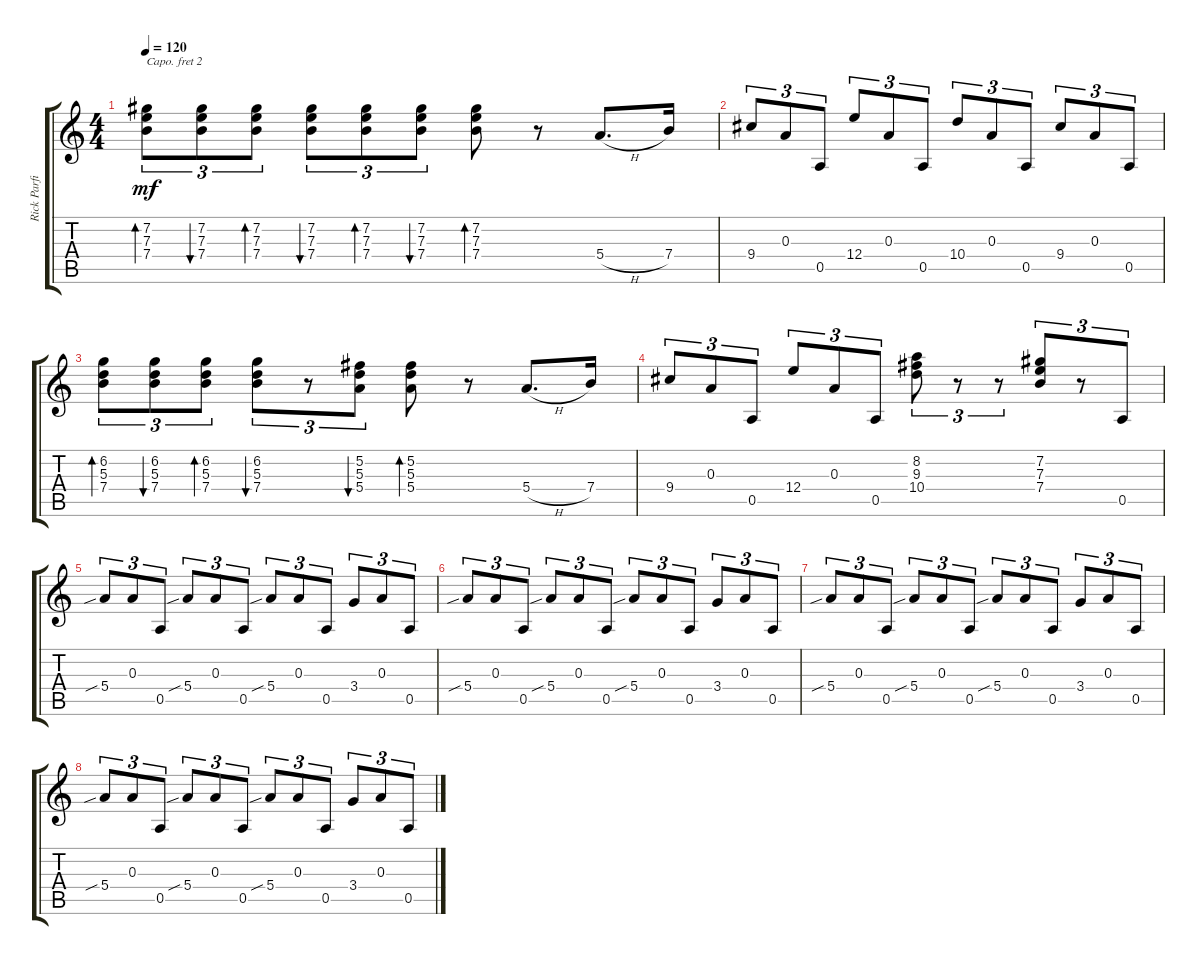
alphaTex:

\track ("Rick Parfitt" "Rick Parfi") {instrument acousticguitarsteel}
\staff {score tabs}
\capo 2
\tuning (D4 B3 G3 D3 G2 G2) {hide}
\ts (4 4)
\tempo 120
\clef g2
\ks c
(7.2 7.3 7.4).8{tu (3 2) bd 60 dy mf} (7.2 7.3 7.4).8{tu (3 2) bu 60} (7.2 7.3 7.4).8{tu (3 2) bd 60} (7.2 7.3 7.4).8{tu (3 2) bu 60} (7.2 7.3 7.4).8{tu (3 2) bd 60} (7.2 7.3 7.4).8{tu (3 2) bu 60} (7.2 7.3 7.4).8{bd 60} r.8 5.4{h}.8{d} 7.4.16 |
9.4.8{tu (3 2)} 0.3.8{tu (3 2)} 0.5.8{tu (3 2)} 12.4.8{tu (3 2)} 0.3.8{tu (3 2)} 0.5.8{tu (3 2)} 10.4.8{tu (3 2)} 0.3.8{tu (3 2)} 0.5.8{tu (3 2)} 9.4.8{tu (3 2)} 0.3.8{tu (3 2)} 0.5.8{tu (3 2)} |
(6.2 5.3 7.4).8{tu (3 2) bd 60} (6.2 5.3 7.4).8{tu (3 2) bu 60} (6.2 5.3 7.4).8{tu (3 2) bd 60} (6.2 5.3 7.4).8{tu (3 2) bu 60} r.8{tu (3 2)} (5.2 5.3 5.4).8{tu (3 2) bu 60} (5.2 5.3 5.4).8{bd 30} r.8 5.4{h}.8{d} 7.4.16 |
9.4.8{tu (3 2)} 0.3.8{tu (3 2)} 0.5.8{tu (3 2)} 12.4.8{tu (3 2)} 0.3.8{tu (3 2)} 0.5.8{tu (3 2)} (8.2 9.3 10.4).8{tu (3 2)} r.8{tu (3 2)} r.8{tu (3 2)} (7.2 7.3 7.4).8{tu (3 2)} r.8{tu (3 2)} 0.5.8{tu (3 2)} |
5.4{sib}.8{tu (3 2)} 0.3.8{tu (3 2)} 0.5.8{tu (3 2)} 5.4{sib}.8{tu (3 2)} 0.3.8{tu (3 2)} 0.5.8{tu (3 2)} 5.4{sib}.8{tu (3 2)} 0.3.8{tu (3 2)} 0.5.8{tu (3 2)} 3.4.8{tu (3 2)} 0.3.8{tu (3 2)} 0.5.8{tu (3 2)} |
5.4{sib}.8{tu (3 2)} 0.3.8{tu (3 2)} 0.5.8{tu (3 2)} 5.4{sib}.8{tu (3 2)} 0.3.8{tu (3 2)} 0.5.8{tu (3 2)} 5.4{sib}.8{tu (3 2)} 0.3.8{tu (3 2)} 0.5.8{tu (3 2)} 3.4.8{tu (3 2)} 0.3.8{tu (3 2)} 0.5.8{tu (3 2)} |
5.4{sib}.8{tu (3 2)} 0.3.8{tu (3 2)} 0.5.8{tu (3 2)} 5.4{sib}.8{tu (3 2)} 0.3.8{tu (3 2)} 0.5.8{tu (3 2)} 5.4{sib}.8{tu (3 2)} 0.3.8{tu (3 2)} 0.5.8{tu (3 2)} 3.4.8{tu (3 2)} 0.3.8{tu (3 2)} 0.5.8{tu (3 2)} |
5.4{sib}.8{tu (3 2)} 0.3.8{tu (3 2)} 0.5.8{tu (3 2)} 5.4{sib}.8{tu (3 2)} 0.3.8{tu (3 2)} 0.5.8{tu (3 2)} 5.4{sib}.8{tu (3 2)} 0.3.8{tu (3 2)} 0.5.8{tu (3 2)} 3.4.8{tu (3 2)} 0.3.8{tu (3 2)} 0.5.8{tu (3 2)}
